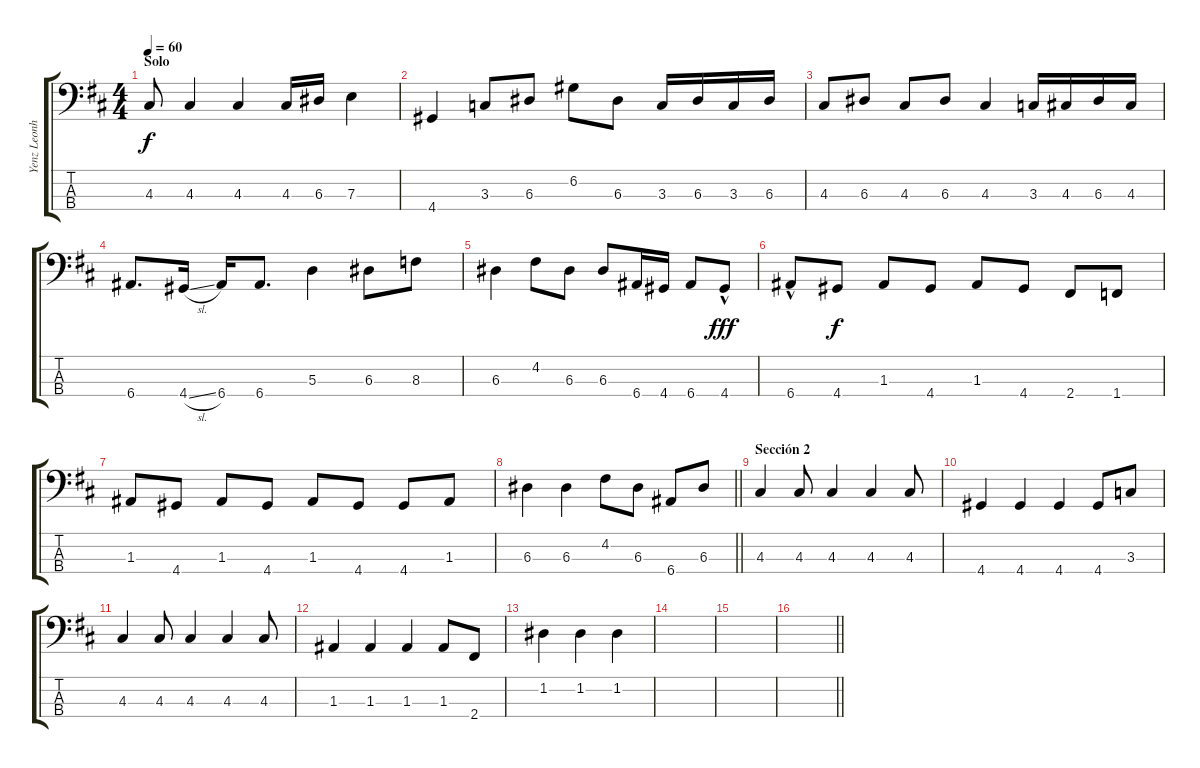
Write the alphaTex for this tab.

\track ("Yenz Leonhardt" "Yenz Leonh") {instrument electricbassfinger}
\staff {score tabs}
\tuning (G2 D2 A1 E1) {hide}
\ts (4 4)
\section ("" "Solo")
\tempo 60
\clef f4
\ks d
4.3.8{dy f} 4.3.4 4.3.4 4.3.16 6.3.16 7.3.4 |
4.4.4 3.3.8 6.3.8 6.2.8 6.3.8 3.3.16 6.3.16 3.3.16 6.3.16 |
4.3.8 6.3.8 4.3.8 6.3.8 4.3.4 3.3.16 4.3.16 6.3.16 4.3.16 |
6.4.8{d} 4.4{sl}.16 6.4.16 6.4.8{d} 5.3.4 6.3.8 8.3.8 |
6.3.4 4.2.8 6.3.8 6.3.8 6.4.16 4.4.16 6.4.8 4.4{hac}.8{dy fff} |
6.4{hac}.8 4.4.8{dy f} 1.3.8 4.4.8 1.3.8 4.4.8 2.4.8 1.4.8 |
1.3.8 4.4.8 1.3.8 4.4.8 1.3.8 4.4.8 4.4.8 1.3.8 |
\barLineRight lightlight
6.3.4 6.3.4 4.2.8 6.3.8 6.4.8 6.3.8 |
\section ("" "Sección 2")
4.3.4 4.3.8 4.3.4 4.3.4 4.3.8 |
4.4.4 4.4.4 4.4.4 4.4.8 3.3.8 |
4.3.4 4.3.8 4.3.4 4.3.4 4.3.8 |
1.3.4 1.3.4 1.3.4 1.3.8 2.4.8 |
1.2.4 1.2.4 1.2.4 |
|
|
\barLineRight lightlight
